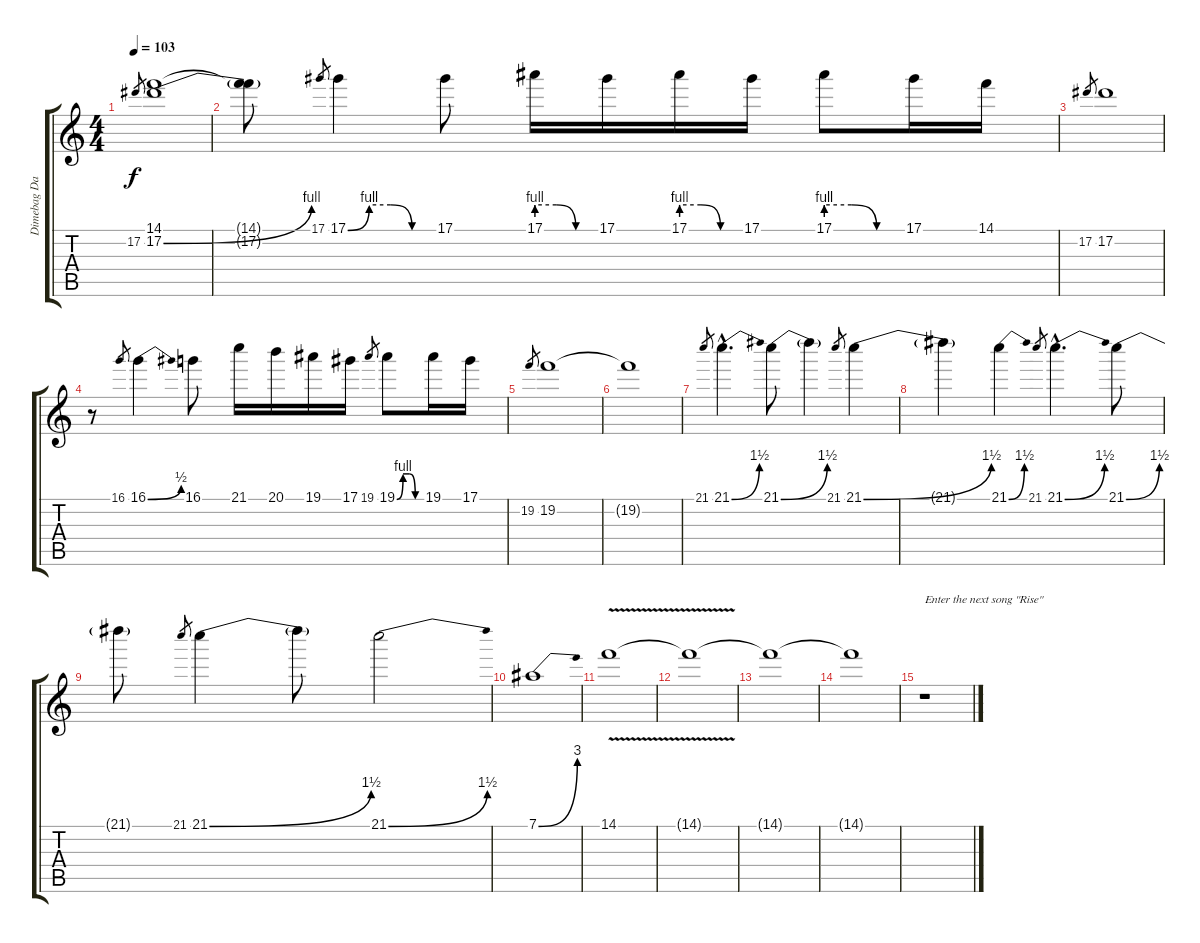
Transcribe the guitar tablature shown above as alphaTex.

\track ("Dimebag Darrel 2 (solos)" "Dimebag Da") {instrument distortionguitar}
\staff {score tabs}
\tuning (Eb4 Bb3 Gb3 Db3 Ab2 Eb2) {hide}
\ts (4 4)
\tempo 103
\clef g2
\ks c
17.2.8{gr dy f} (14.1 17.2{be (bend 0 0 60 4)}).1 |
(14.1{t} 17.2{t}).8 17.1.8{gr} 17.1{be (custom 0 0 15 4 30 4 45 0 60 0)}.4 17.1.8 17.1{be (custom 0 4 20 4 40 0 60 0)}.16 17.1.16 17.1{be (custom 0 4 20 4 40 0 60 0)}.16 17.1.16 17.1{be (custom 0 4 20 4 40 0 60 0)}.8 17.1.16 14.1.16 |
17.2.8{gr} 17.2.1 |
r.8 16.1.8{gr} 16.1{be (bend 0 0 60 2)}.4 16.1.8 21.1.16 20.1.16 19.1.16 17.1.16 19.1.8{gr} 19.1{be (custom 0 0 15 4 30 4 45 0 60 0)}.8 19.1.16 17.1.16 |
19.2.8{gr} 19.2.1 |
19.2{t}.1 |
21.1.8{gr} 21.1{be (bend 0 0 60 6) hac}.4{d} 21.1{be (bend 0 0 60 6)}.8 21.1{t}.4 21.1.8{gr} 21.1{be (bend 0 0 60 6)}.4 |
21.1{t}.4 21.1{be (bend 0 0 60 6)}.4 21.1.8{gr} 21.1{be (bend 0 0 60 6) hac}.4{d} 21.1{be (bend 0 0 60 6)}.8 |
21.1{t}.8 21.1.8{gr} 21.1{be (bend 0 0 60 6)}.4 21.1{t}.8 21.1{be (bend 0 0 60 6)}.2 |
7.1{be (bend 0 0 60 12)}.1 |
14.1{v}.1 |
14.1{t}.1 |
14.1{t}.1 |
14.1{t}.1 |
r.1{txt "Enter the next song \"Rise\""}
